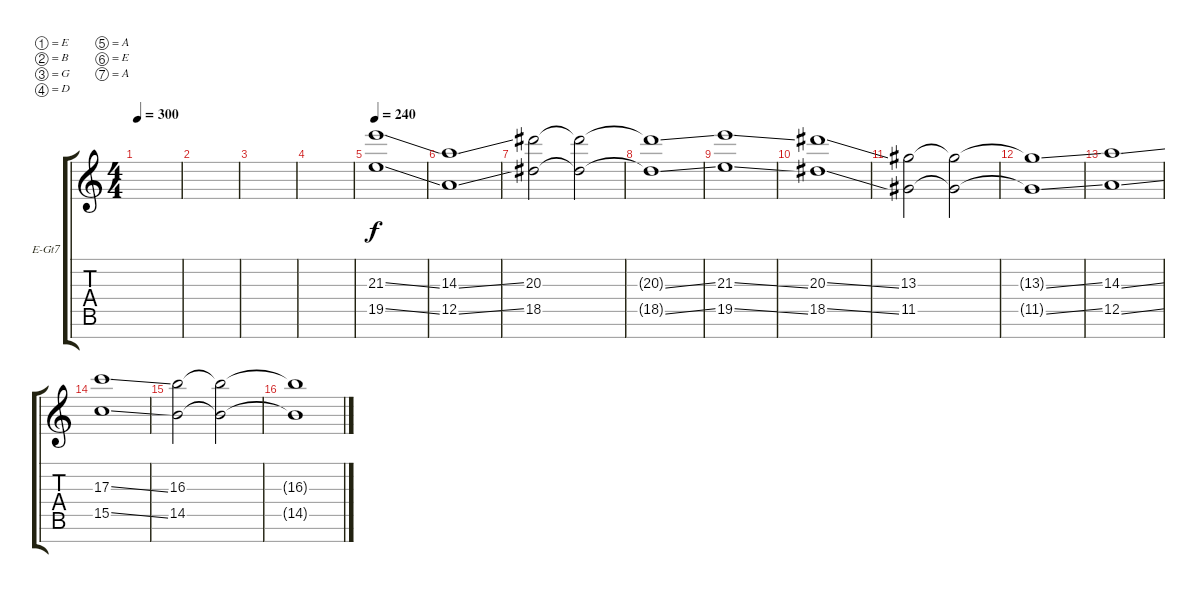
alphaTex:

\defaultSystemsLayout 4
\bracketExtendMode groupsimilarinstruments
\firstSystemTrackNameOrientation horizontal
\otherSystemsTrackNameOrientation horizontal
\track ("Electric Guitar" "E-Gt7") {instrument distortionguitar}
\staff {score tabs}
\tuning (E4 B3 G3 D3 A2 E2 A1)
\ts (4 4)
\tempo 300
\clef g2
\ks c
|
|
|
|
\tempo 240
(19.5{ss} 21.3{ss}).1 |
(12.5{ss} 14.3{ss}).1 |
(18.5 20.3).2 (18.5{t} 20.3{t}).2 |
(18.5{ss t} 20.3{ss t}).1 |
(19.5{ss} 21.3{ss}).1 |
(18.5{ss} 20.3{ss}).1 |
(11.5 13.3).2 (11.5{t} 13.3{t}).2 |
(11.5{ss t} 13.3{ss t}).1 |
(12.5{ss} 14.3{ss}).1 |
(15.5{ss} 17.3{ss}).1 |
(14.5 16.3).2 (14.5{t} 16.3{t}).2 |
(14.5{ss t} 16.3{ss t}).1
